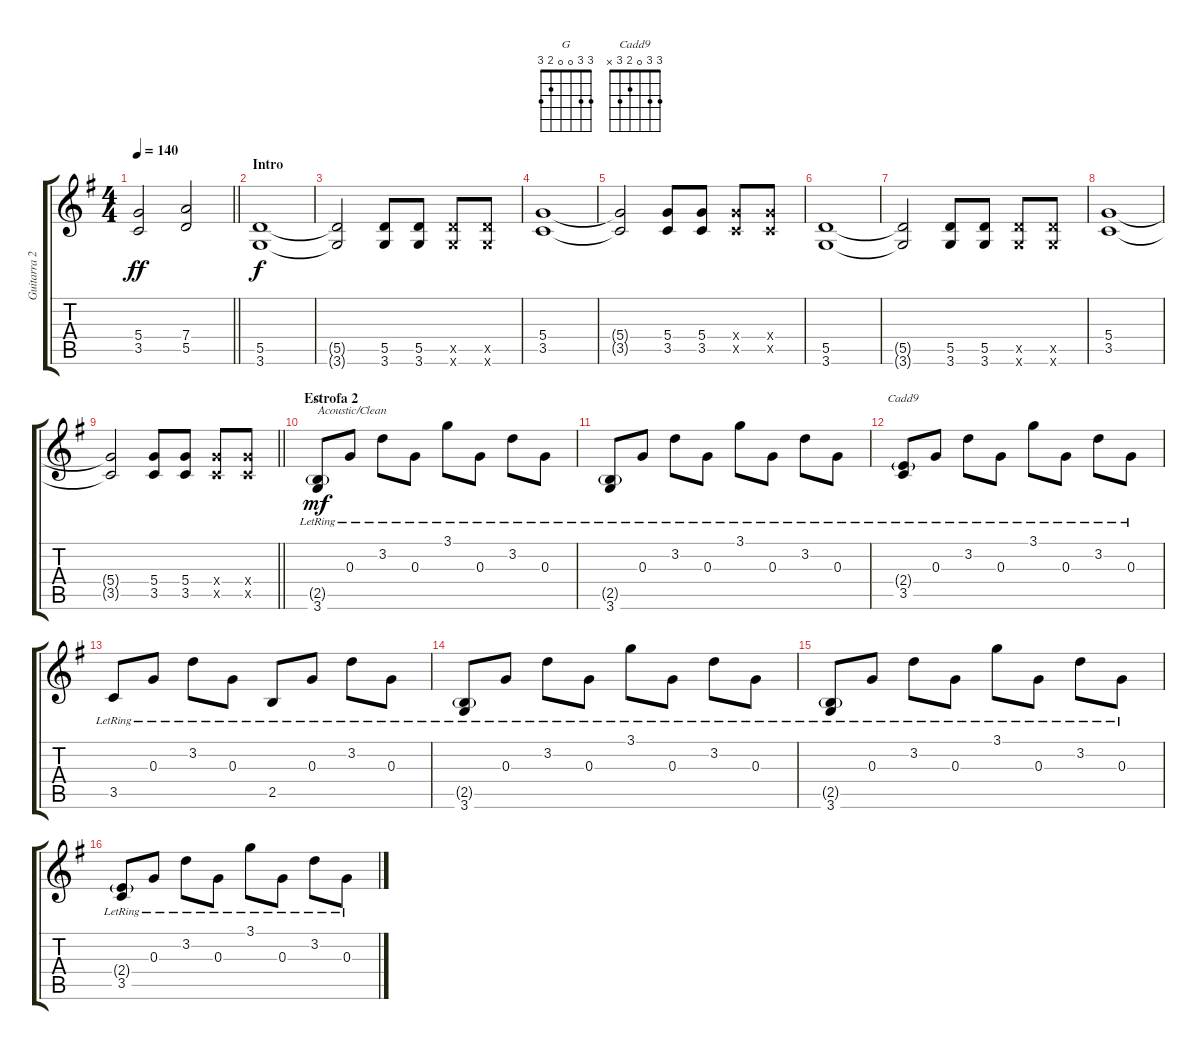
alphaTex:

\track ("Guitarra 2" "Guitarra 2") {instrument distortionguitar}
\staff {score tabs}
\tuning (E4 B3 G3 D3 A2 E2) {hide}
\chord ("G" 3 3 0 0 2 3)
\chord ("Cadd9" 3 3 0 2 3 x)
\ts (4 4)
\tempo 140
\clef g2
\barLineRight lightlight
\ks g
(5.4 3.5).2{dy ff} (7.4 5.5).2 |
\section ("" "Intro")
(5.5 3.6).1{dy f} |
(5.5{t} 3.6{t}).2 (5.5 3.6).8 (5.5 3.6).8 (5.5{x} 3.6{x}).8 (5.5{x} 3.6{x}).8 |
(5.4 3.5).1 |
(5.4{t} 3.5{t}).2 (5.4 3.5).8 (5.4 3.5).8 (5.4{x} 3.5{x}).8 (5.4{x} 3.5{x}).8 |
(5.5 3.6).1 |
(5.5{t} 3.6{t}).2 (5.5 3.6).8 (5.5 3.6).8 (5.5{x} 3.6{x}).8 (5.5{x} 3.6{x}).8 |
(5.4 3.5).1 |
\barLineRight lightlight
(5.4{t} 3.5{t}).2 (5.4 3.5).8 (5.4 3.5).8 (5.4{x} 3.5{x}).8 (5.4{x} 3.5{x}).8 |
\section ("" "Estrofa 2")
(2.5{g lr} 3.6{lr}).8{ch "G" txt "Acoustic/Clean" dy mf instrument acousticguitarsteel} 0.3{lr}.8 3.2{lr}.8 0.3{lr}.8 3.1{lr}.8 0.3{lr}.8 3.2{lr}.8 0.3{lr}.8 |
(2.5{g lr} 3.6{lr}).8 0.3{lr}.8 3.2{lr}.8 0.3{lr}.8 3.1{lr}.8 0.3{lr}.8 3.2{lr}.8 0.3{lr}.8 |
(2.4{g lr} 3.5{lr}).8{ch "Cadd9"} 0.3{lr}.8 3.2{lr}.8 0.3{lr}.8 3.1{lr}.8 0.3{lr}.8 3.2{lr}.8 0.3{lr}.8 |
3.5{lr}.8 0.3{lr}.8 3.2{lr}.8 0.3{lr}.8 2.5{lr}.8 0.3{lr}.8 3.2{lr}.8 0.3{lr}.8 |
(2.5{g lr} 3.6{lr}).8 0.3{lr}.8 3.2{lr}.8 0.3{lr}.8 3.1{lr}.8 0.3{lr}.8 3.2{lr}.8 0.3{lr}.8 |
(2.5{g lr} 3.6{lr}).8 0.3{lr}.8 3.2{lr}.8 0.3{lr}.8 3.1{lr}.8 0.3{lr}.8 3.2{lr}.8 0.3{lr}.8 |
(2.4{g lr} 3.5{lr}).8 0.3{lr}.8 3.2{lr}.8 0.3{lr}.8 3.1{lr}.8 0.3{lr}.8 3.2{lr}.8 0.3{lr}.8
